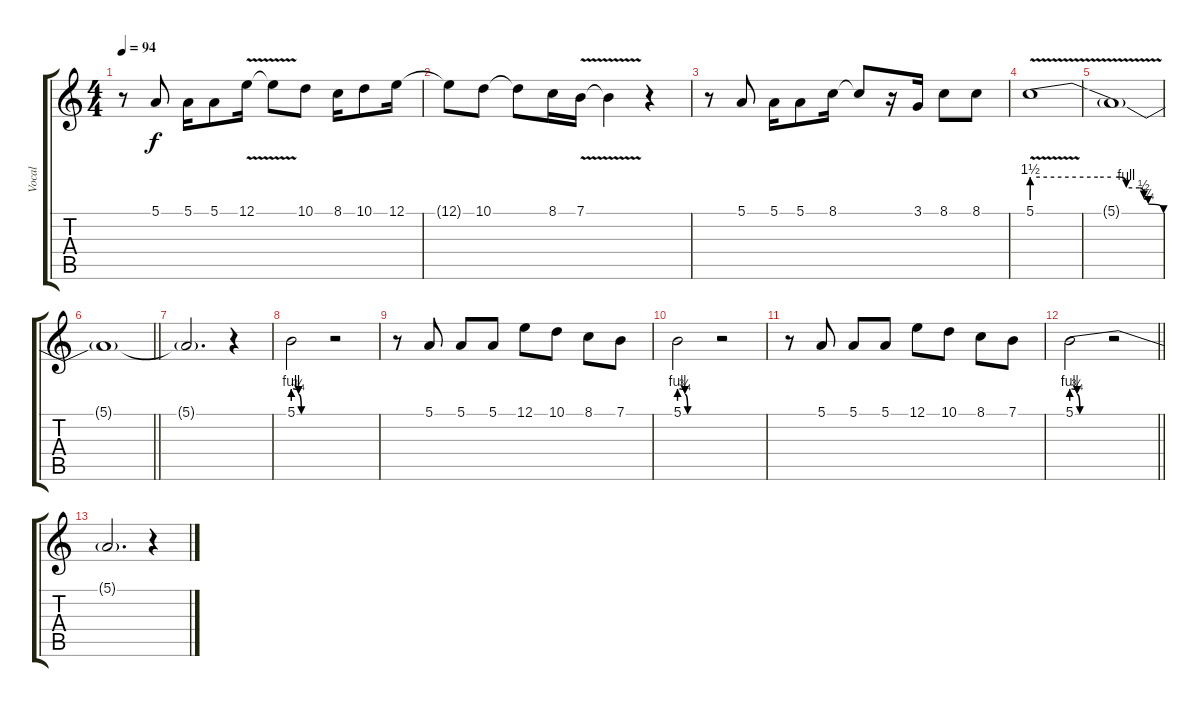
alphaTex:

\track ("Vocal" "Vocal") {instrument cello}
\staff {score tabs}
\tuning (E4 B3 G3 D3 A2 E2) {hide}
\ts (4 4)
\tempo 94
\clef g2
\ks c
r.8{dy ff} 5.1.8{dy f} 5.1.16 5.1.8 12.1{v}.16 12.1{t}.8 10.1.8 8.1.16 10.1.8 12.1.16 |
12.1{t}.8 10.1.8 10.1{t}.8 8.1.16 7.1{v}.16 7.1{t}.4 r.4 |
r.8 5.1.8 5.1.16 5.1.8 8.1.16 8.1{t}.8 r.16 3.1.16 8.1.8 8.1.8 |
5.1{be (custom 0 6 20 6 30 6 36 6 40 6 43 4 49 4 51 2 53 1 60 0) v}.1 |
5.1{t}.1 |
\barLineRight lightlight
5.1{t}.1 |
5.1{t}.2{d} r.4 |
5.1{be (custom 0 4 10 3 15 0 20 0 40 0 60 0)}.2 r.2 |
r.8 5.1.8 5.1.8 5.1.8 12.1.8 10.1.8 8.1.8 7.1.8 |
5.1{be (custom 0 4 10 3 15 0 20 0 40 0 60 0)}.2 r.2 |
r.8 5.1.8 5.1.8 5.1.8 12.1.8 10.1.8 8.1.8 7.1.8 |
\barLineRight lightlight
5.1{be (custom 0 4 10 3 15 0 20 0 40 0 60 0)}.2 r.2 |
5.1{t}.2{d} r.4
